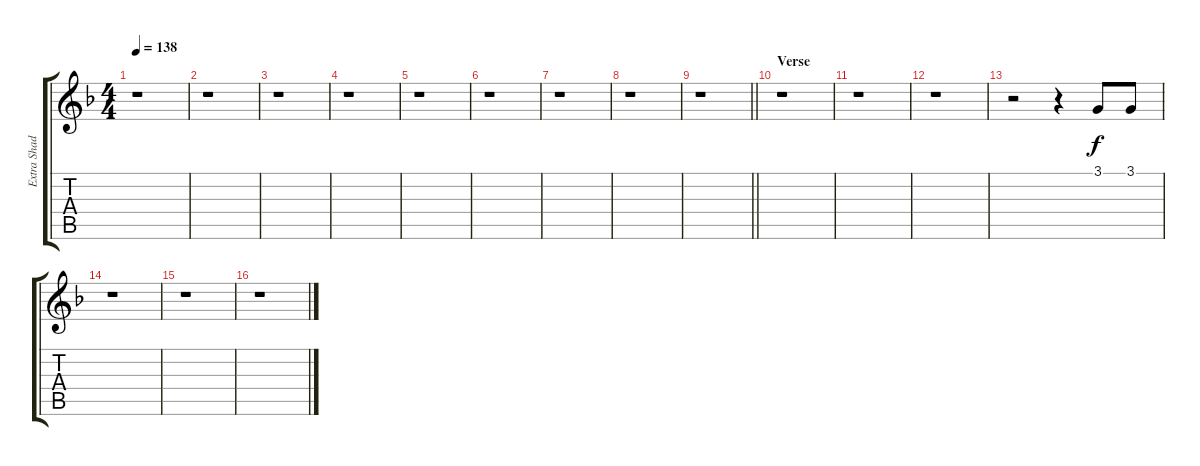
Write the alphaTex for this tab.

\track ("Extra Shadow Voice" "Extra Shad") {instrument tenorsax}
\staff {score tabs}
\tuning (E4 B3 G3 D3 A2 D2) {hide}
\ts (4 4)
\tempo 138
\clef g2
\ks f
r.1{dy f} |
r.1 |
r.1 |
r.1 |
r.1 |
r.1 |
r.1 |
r.1 |
\barLineRight lightlight
r.1 |
\section ("" "Verse")
r.1 |
r.1 |
r.1 |
r.2 r.4 3.1.8 3.1.8 |
r.1 |
r.1 |
r.1
